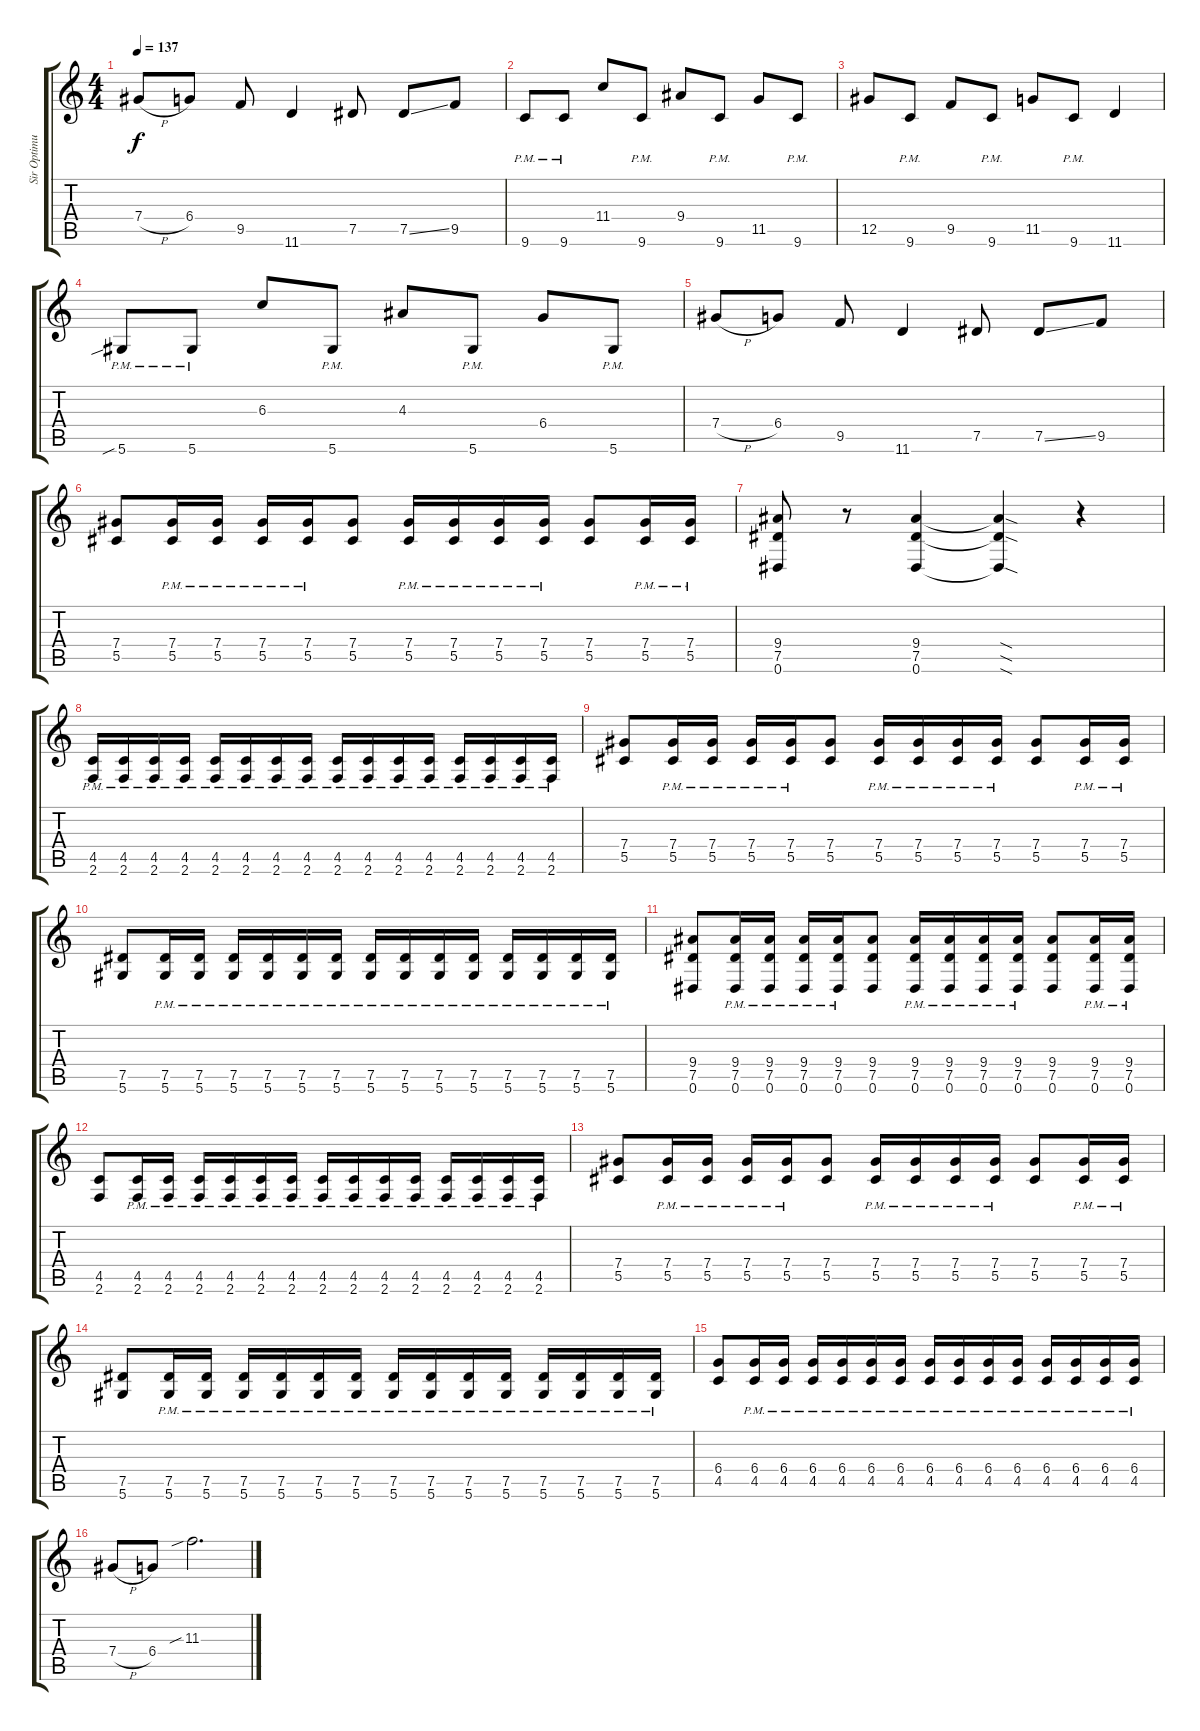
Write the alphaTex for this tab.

\track ("Sir Optimus Prime" "Sir Optimu") {instrument distortionguitar}
\staff {score tabs}
\tuning (Eb4 Bb3 Gb3 Db3 Ab2 Eb2) {hide}
\ts (4 4)
\tempo 137
\clef g2
\ks c
7.4{h}.8{dy f} 6.4.8 9.5.8 11.6.4 7.5.8 7.5{ss}.8 9.5.8 |
9.6{pm}.8 9.6{pm}.8 11.4.8 9.6{pm}.8 9.4.8 9.6{pm}.8 11.5.8 9.6{pm}.8 |
12.5.8 9.6{pm}.8 9.5.8 9.6{pm}.8 11.5.8 9.6{pm}.8 11.6.4 |
5.6{sib pm}.8 5.6{pm}.8 6.3.8 5.6{pm}.8 4.3.8 5.6{pm}.8 6.4.8 5.6{pm}.8 |
7.4{h}.8 6.4.8 9.5.8 11.6.4 7.5.8 7.5{ss}.8 9.5.8 |
(7.4 5.5).8 (7.4{pm} 5.5{pm}).16 (7.4{pm} 5.5{pm}).16 (7.4{pm} 5.5{pm}).16 (7.4{pm} 5.5{pm}).16 (7.4 5.5).8 (7.4{pm} 5.5{pm}).16 (7.4{pm} 5.5{pm}).16 (7.4{pm} 5.5{pm}).16 (7.4{pm} 5.5{pm}).16 (7.4 5.5).8 (7.4{pm} 5.5{pm}).16 (7.4{pm} 5.5{pm}).16 |
(9.4 7.5 0.6).8 r.8 (9.4 7.5 0.6).4 (9.4{sod t} 7.5{sod t} 0.6{sod t}).4 r.4 |
(4.5 2.6{pm}).16 (4.5 2.6{pm}).16 (4.5 2.6{pm}).16 (4.5 2.6{pm}).16 (4.5 2.6{pm}).16 (4.5 2.6{pm}).16 (4.5 2.6{pm}).16 (4.5 2.6{pm}).16 (4.5 2.6{pm}).16 (4.5 2.6{pm}).16 (4.5 2.6{pm}).16 (4.5 2.6{pm}).16 (4.5 2.6{pm}).16 (4.5 2.6{pm}).16 (4.5 2.6{pm}).16 (4.5 2.6{pm}).16 |
(7.4 5.5).8 (7.4{pm} 5.5{pm}).16 (7.4{pm} 5.5{pm}).16 (7.4{pm} 5.5{pm}).16 (7.4{pm} 5.5{pm}).16 (7.4 5.5).8 (7.4{pm} 5.5{pm}).16 (7.4{pm} 5.5{pm}).16 (7.4{pm} 5.5{pm}).16 (7.4{pm} 5.5{pm}).16 (7.4 5.5).8 (7.4{pm} 5.5{pm}).16 (7.4{pm} 5.5{pm}).16 |
(7.5 5.6).8 (7.5{pm} 5.6{pm}).16 (7.5{pm} 5.6{pm}).16 (7.5{pm} 5.6{pm}).16 (7.5{pm} 5.6{pm}).16 (7.5{pm} 5.6{pm}).16 (7.5{pm} 5.6{pm}).16 (7.5{pm} 5.6{pm}).16 (7.5{pm} 5.6{pm}).16 (7.5{pm} 5.6{pm}).16 (7.5{pm} 5.6{pm}).16 (7.5{pm} 5.6{pm}).16 (7.5{pm} 5.6{pm}).16 (7.5{pm} 5.6{pm}).16 (7.5{pm} 5.6{pm}).16 |
(9.4 7.5 0.6).8 (9.4{pm} 7.5{pm} 0.6{pm}).16 (9.4{pm} 7.5{pm} 0.6{pm}).16 (9.4{pm} 7.5{pm} 0.6{pm}).16 (9.4{pm} 7.5{pm} 0.6{pm}).16 (9.4 7.5 0.6).8 (9.4{pm} 7.5{pm} 0.6{pm}).16 (9.4{pm} 7.5{pm} 0.6{pm}).16 (9.4{pm} 7.5{pm} 0.6{pm}).16 (9.4{pm} 7.5{pm} 0.6{pm}).16 (9.4 7.5 0.6).8 (9.4{pm} 7.5{pm} 0.6{pm}).16 (9.4{pm} 7.5{pm} 0.6{pm}).16 |
(4.5 2.6).8 (4.5{pm} 2.6{pm}).16 (4.5{pm} 2.6{pm}).16 (4.5{pm} 2.6{pm}).16 (4.5{pm} 2.6{pm}).16 (4.5{pm} 2.6{pm}).16 (4.5{pm} 2.6{pm}).16 (4.5{pm} 2.6{pm}).16 (4.5{pm} 2.6{pm}).16 (4.5{pm} 2.6{pm}).16 (4.5{pm} 2.6{pm}).16 (4.5{pm} 2.6{pm}).16 (4.5{pm} 2.6{pm}).16 (4.5{pm} 2.6{pm}).16 (4.5{pm} 2.6{pm}).16 |
(7.4 5.5).8 (7.4{pm} 5.5{pm}).16 (7.4{pm} 5.5{pm}).16 (7.4{pm} 5.5{pm}).16 (7.4{pm} 5.5{pm}).16 (7.4 5.5).8 (7.4{pm} 5.5{pm}).16 (7.4{pm} 5.5{pm}).16 (7.4{pm} 5.5{pm}).16 (7.4{pm} 5.5{pm}).16 (7.4 5.5).8 (7.4{pm} 5.5{pm}).16 (7.4{pm} 5.5{pm}).16 |
(7.5 5.6).8 (7.5{pm} 5.6{pm}).16 (7.5{pm} 5.6{pm}).16 (7.5{pm} 5.6{pm}).16 (7.5{pm} 5.6{pm}).16 (7.5{pm} 5.6{pm}).16 (7.5{pm} 5.6{pm}).16 (7.5{pm} 5.6{pm}).16 (7.5{pm} 5.6{pm}).16 (7.5{pm} 5.6{pm}).16 (7.5{pm} 5.6{pm}).16 (7.5{pm} 5.6{pm}).16 (7.5{pm} 5.6{pm}).16 (7.5{pm} 5.6{pm}).16 (7.5{pm} 5.6{pm}).16 |
(6.4 4.5).8 (6.4{pm} 4.5{pm}).16 (6.4{pm} 4.5{pm}).16 (6.4{pm} 4.5{pm}).16 (6.4{pm} 4.5{pm}).16 (6.4{pm} 4.5{pm}).16 (6.4{pm} 4.5{pm}).16 (6.4{pm} 4.5{pm}).16 (6.4{pm} 4.5{pm}).16 (6.4{pm} 4.5{pm}).16 (6.4{pm} 4.5{pm}).16 (6.4{pm} 4.5{pm}).16 (6.4{pm} 4.5{pm}).16 (6.4{pm} 4.5{pm}).16 (6.4{pm} 4.5{pm}).16 |
7.4{h}.8{volume 13} 6.4.8 11.3{sib}.2{d}
